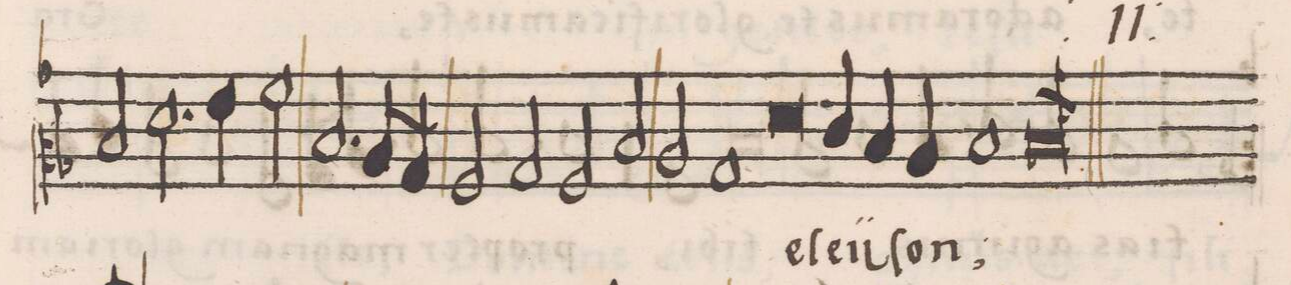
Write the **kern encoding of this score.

**kern	**text
*I"ALTVS	*
*clefC2	*
*k[b-]	*
*met(C|)	*
*M2/1	*
2d/	-e
*	*Xij
2.f\	.
=107-	=107-
4g\	.
2a\	.
2.d/	.
8c/L	.
8B-/J	.
=108-	=108-
2A/	.
2B-/	.
2A/	.
2d/	.
=109-	=109-
2c/	.
1B-/	.
*col	*
2.f\	e-
=110-	=110-
4e/	-le-
*Xcol	*
4d/	-ii-
4c/	-ſon;
1d/	.
=111-	=111-
0dl/;	.
==	==
*-	*-
